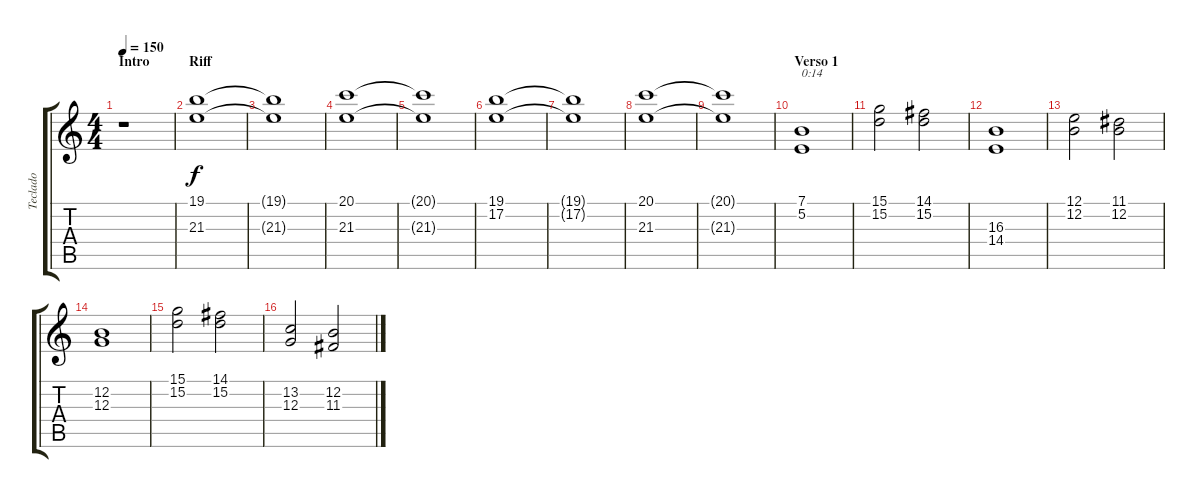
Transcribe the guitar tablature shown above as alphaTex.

\track ("Teclado" "Teclado") {instrument stringensemble1}
\staff {score tabs}
\tuning (E4 B3 G3 D3 A2 E2) {hide}
\ts (4 4)
\section ("" "Intro")
\tempo 150
\clef g2
\ks c
r.1{dy f instrument stringensemble1} |
\section ("" "Riff")
(19.1 21.3).1 |
(19.1{t} 21.3{t}).1 |
(20.1 21.3).1 |
(20.1{t} 21.3{t}).1 |
(19.1 17.2).1 |
(19.1{t} 17.2{t}).1 |
(20.1 21.3).1 |
(20.1{t} 21.3{t}).1 |
\section ("" "Verso 1")
(7.1 5.2).1{txt "0:14"} |
(15.1 15.2).2 (14.1 15.2).2 |
(16.3 14.4).1 |
(12.1 12.2).2 (11.1 12.2).2 |
(12.2 12.3).1 |
(15.1 15.2).2 (14.1 15.2).2 |
(13.2 12.3).2 (12.2 11.3).2
